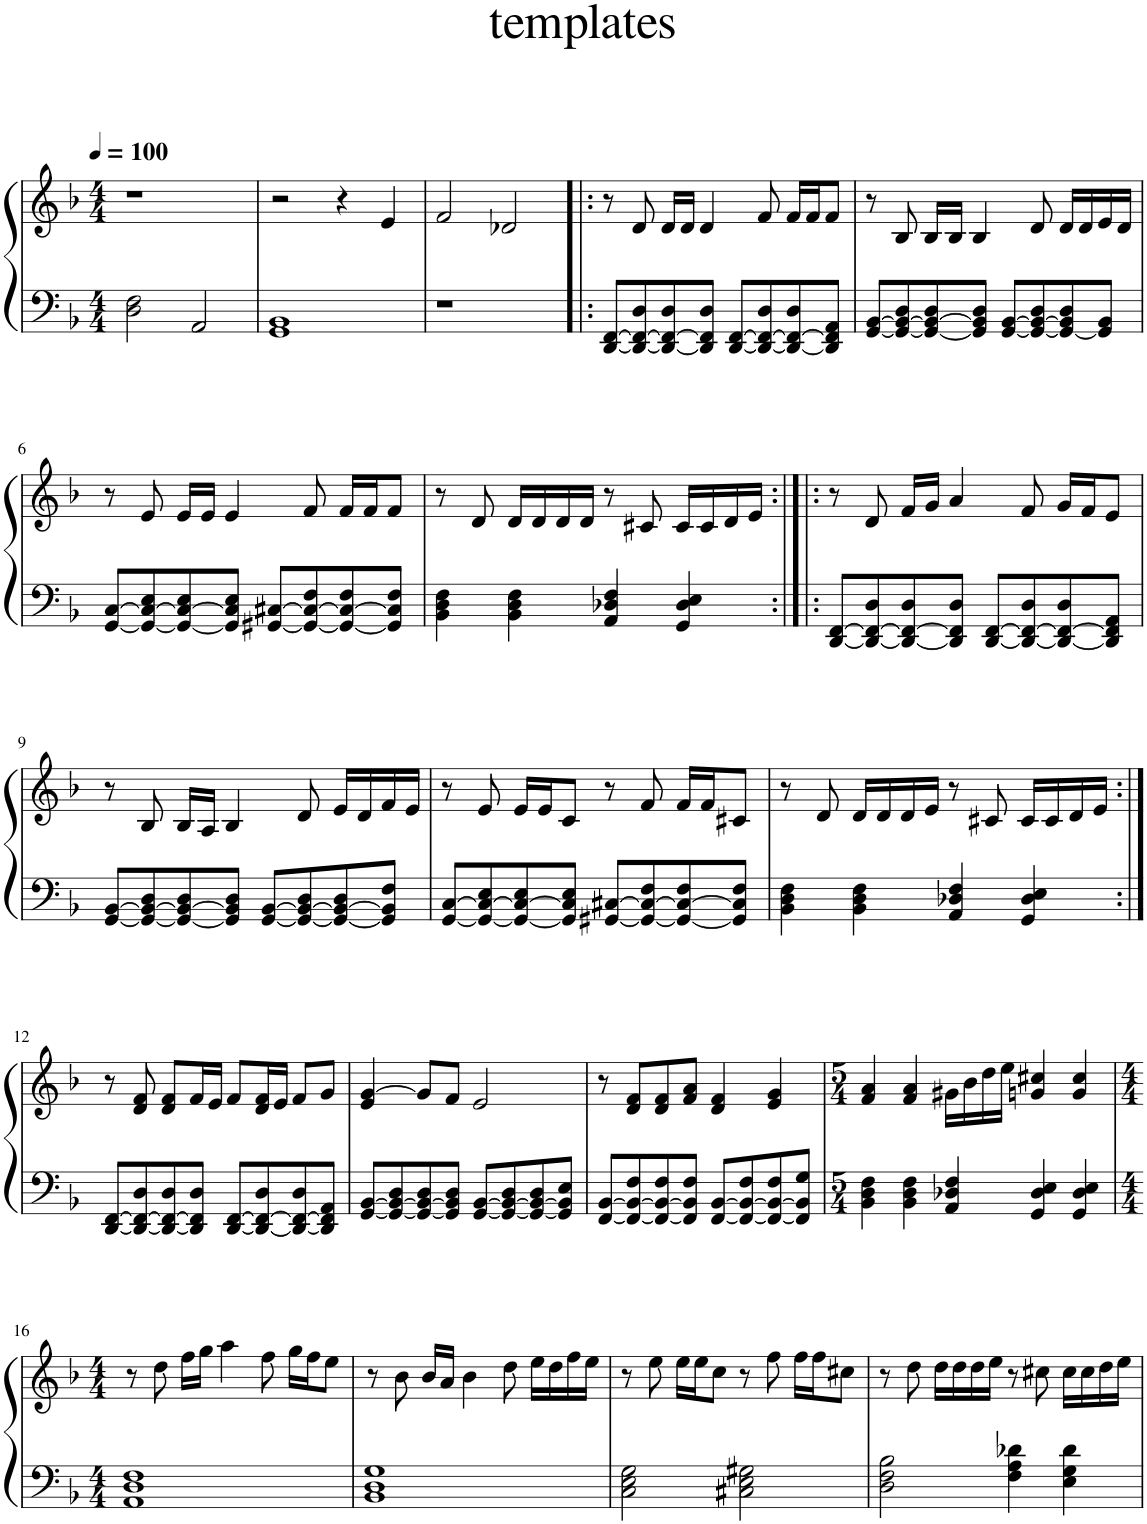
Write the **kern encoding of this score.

**kern	**kern
*part1	*part1
*staff2	*staff1
*I"Piano	*
*I'Pno.	*
*clefF4	*clefG2
*k[b-]	*k[b-]
*M4/4	*M4/4
*MM100	*MM100
=1	=1
2D\ 2F\	1r
2AA/	.
=2	=2
1GG 1BB-	2r
.	4r
.	4e/
=3	=3
1r	2f/
.	2d-X/
=4!|:	=4!|:
[8DD/ [8FF/L	8r
8DD/_ 8FF/_ 8D/	8d/
8DD/_ 8FF/_ 8D/	16d/LL
.	16d/JJ
8DD/] 8FF/] 8D/J	4d/
[8DD/ [8FF/L	.
8DD/_ 8FF/_ 8D/	8f/
8DD/_ 8FF/_ 8D/	16f/LL
.	16f/J
8DD/] 8FF/] 8AA/J	8f/J
=5	=5
[8GG/ [8BB-/L	8r
8GG/_ 8BB-/_ 8D/	8B-/
8GG/_ 8BB-/_ 8D/	16B-/LL
.	16B-/JJ
8GG/] 8BB-/] 8D/J	4B-/
[8GG/ [8BB-/L	.
8GG/_ 8BB-/_ 8D/	8d/
8GG/_ 8BB-/] 8D/	16d/LL
.	16d/
8GG/] 8BB-/J	16e/
.	16d/JJ
!!LO:LB:g=z
=6	=6
[8GG/ [8C/L	8r
8GG/_ 8C/_ 8E/	8e/
8GG/_ 8C/_ 8E/	16e/LL
.	16e/JJ
8GG/] 8C/] 8E/J	4e/
[8GG#X/ [8C#X/L	.
8GG#/_ 8C#/_ 8F/	8f/
8GG#/_ 8C#/_ 8F/	16f/LL
.	16f/J
8GG#/] 8C#/] 8F/J	8f/J
=7	=7
4BB-\ 4D\ 4F\	8r
.	8d/
4BB-\ 4D\ 4F\	16d/LL
.	16d/
.	16d/
.	16d/JJ
4AA/ 4D-X/ 4F/	8r
.	8c#X/
4GG/ 4D-/ 4E/	16c#/LL
.	16c#/
.	16d/
.	16e/JJ
=8:|!|:	=8:|!|:
[8DD/ [8FF/L	8r
8DD/_ 8FF/_ 8D/	8d/
8DD/_ 8FF/_ 8D/	16f/LL
.	16g/JJ
8DD/] 8FF/] 8D/J	4a/
[8DD/ [8FF/L	.
8DD/_ 8FF/_ 8D/	8f/
8DD/_ 8FF/_ 8D/	16g/LL
.	16f/J
8DD/] 8FF/] 8AA/J	8e/J
!!LO:LB:g=z
=9	=9
[8GG/ [8BB-/L	8r
8GG/_ 8BB-/_ 8D/	8B-/
8GG/_ 8BB-/_ 8D/	16B-/LL
.	16A/JJ
8GG/] 8BB-/] 8D/J	4B-/
[8GG/ [8BB-/L	.
8GG/_ 8BB-/_ 8D/	8d/
8GG/_ 8BB-/_ 8D/	16e/LL
.	16d/
8GG/] 8BB-/] 8F/J	16f/
.	16e/JJ
=10	=10
[8GG/ [8C/L	8r
8GG/_ 8C/_ 8E/	8e/
8GG/_ 8C/_ 8E/	16e/LL
.	16e/J
8GG/] 8C/] 8E/J	8c/J
[8GG#X/ [8C#X/L	8r
8GG#/_ 8C#/_ 8F/	8f/
8GG#/_ 8C#/_ 8F/	16f/LL
.	16f/J
8GG#/] 8C#/] 8F/J	8c#X/J
=11	=11
4BB-\ 4D\ 4F\	8r
.	8d/
4BB-\ 4D\ 4F\	16d/LL
.	16d/
.	16d/
.	16e/JJ
4AA/ 4D-X/ 4F/	8r
.	8c#X/
4GG/ 4D-/ 4E/	16c#/LL
.	16c#/
.	16d/
.	16e/JJ
!!LO:LB:g=z
=12:|!	=12:|!
[8DD/ [8FF/L	8r
8DD/_ 8FF/_ 8D/	8d/ 8f/
8DD/_ 8FF/_ 8D/	8d/ 8f/L
8DD/] 8FF/] 8D/J	16f/L
.	16e/JJ
[8DD/ [8FF/L	8f/L
8DD/_ 8FF/_ 8D/	16d/ 16f/L
.	16e/JJ
8DD/_ 8FF/_ 8D/	8f/L
8DD/] 8FF/] 8AA/J	8g/J
=13	=13
[8GG/ [8BB-/L	4e/ [4g/
8GG/_ 8BB-/_ 8D/	.
8GG/_ 8BB-/_ 8D/	8g/L]
8GG/] 8BB-/] 8D/J	8f/J
[8GG/ [8BB-/L	2e/
8GG/_ 8BB-/_ 8D/	.
8GG/_ 8BB-/_ 8D/	.
8GG/] 8BB-/] 8E/J	.
=14	=14
[8FF/ [8BB-/L	8r
8FF/_ 8BB-/_ 8F/	8d/ 8f/L
8FF/_ 8BB-/_ 8F/	8d/ 8f/
8FF/] 8BB-/] 8F/J	8f/ 8a/J
[8FF/ [8BB-/L	4d/ 4f/
8FF/_ 8BB-/_ 8F/	.
8FF/_ 8BB-/_ 8F/	4e/ 4g/
8FF/] 8BB-/] 8G/J	.
=15	=15
*M5/4	*M5/4
4BB-\ 4D\ 4F\	4f/ 4a/
4BB-\ 4D\ 4F\	4f/ 4a/
4AA/ 4D-X/ 4F/	16g#X\LL
.	16b-\
.	16dd\
.	16ee\JJ
4GG/ 4D-/ 4E/	4gn/ 4cc#X/
4GG/ 4D-/ 4E/	4g/ 4cc#/
!!LO:LB:g=z
=16	=16
*M4/4	*M4/4
1AA 1D 1F	8r
.	8dd\
.	16ff\LL
.	16gg\JJ
.	4aa\
.	8ff\
.	16gg\LL
.	16ff\J
.	8ee\J
=17	=17
1BB- 1D 1G	8r
.	8b-\
.	16b-/LL
.	16a/JJ
.	4b-\
.	8dd\
.	16ee\LL
.	16dd\
.	16ff\
.	16ee\JJ
=18	=18
2C\ 2E\ 2G\	8r
.	8ee\
.	16ee\LL
.	16ee\J
.	8cc\J
2C#X\ 2E\ 2G#X\	8r
.	8ff\
.	16ff\LL
.	16ff\J
.	8cc#X\J
=19	=19
2D\ 2F\ 2B-\	8r
.	8dd\
.	16dd\LL
.	16dd\
.	16dd\
.	16ee\JJ
4F\ 4A\ 4d-X\	8r
.	8cc#X\
4E\ 4G\ 4d-\	16cc#\LL
.	16cc#\
.	16dd\
.	16ee\JJ
=	=
*-	*-
